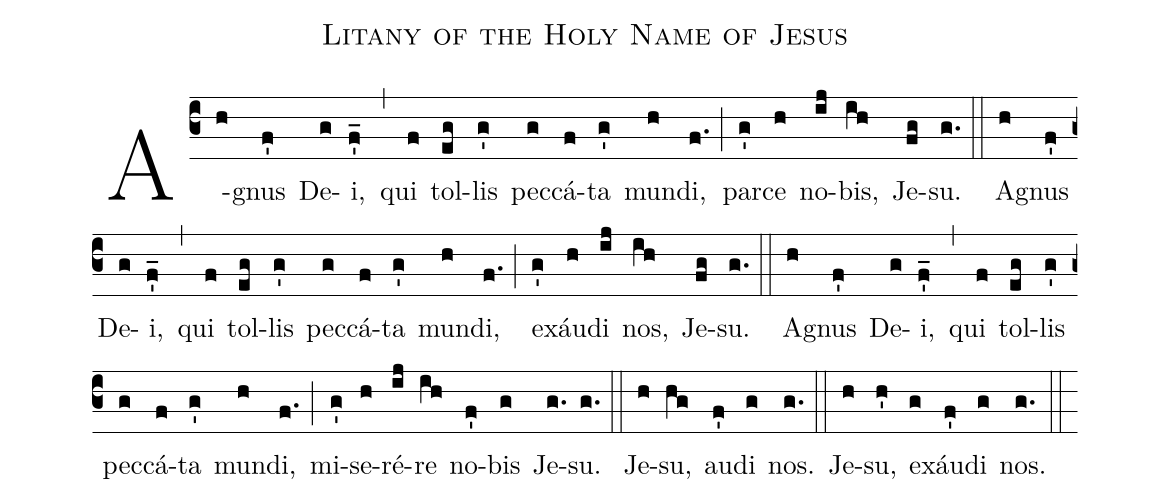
name: Litany of the Holy Name of Jesus;
%%
(c3)A(h)gnus(f') De(g)i,(f'_) (,) qui(f) tol(eg)lis(g') pec(g)cá(f)ta(g') mun(h)di,(f.) (;) par(g')ce(h) no(ij)bis,(ih) Je(fg)su.(g.) (::)
A(h)gnus(f') De(g)i,(f'_) (,) qui(f) tol(eg)lis(g') pec(g)cá(f)ta(g') mun(h)di,(f.) (;) ex(g')áu(h)di(ij) nos,(ih) Je(fg)su.(g.) (::)
A(h)gnus(f') De(g)i,(f'_) (,) qui(f) tol(eg)lis(g') pec(g)cá(f)ta(g') mun(h)di,(f.) (;) mi(g')se(h)ré(ij)re(ih) no(f')bis(g) Je(g.)su.(g.) (::)

Je(h)su,(hg) au(f')di(g) nos.(g.) (::)
Je(h)su,(h') ex(g)áu(f')di(g) nos.(g.) (::)
